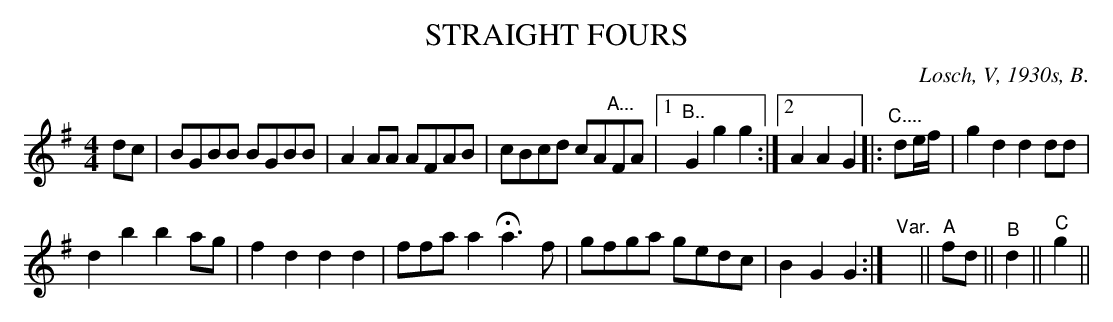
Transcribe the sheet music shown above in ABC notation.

X:1
T: STRAIGHT FOURS
O: Losch, V, 1930s, B.
M: 4/4
L: 1/8
K: G
dc | BGBB BGBB | A2AA AFAB | cBcd cA"^A..."FA |[1 "^B.."G2g2 g2 :|[2  A2A2 G2 |: "^C...."de/f/ | g2d2 d2dd |
d2b2 b2ag | f2d2 d2d2 | ffaa2 Ha3f | gfga gedc | B2G2 G2 :|\
y4 "^Var."y || "^A" fd || "^B"d2 || "C"g2 ||
